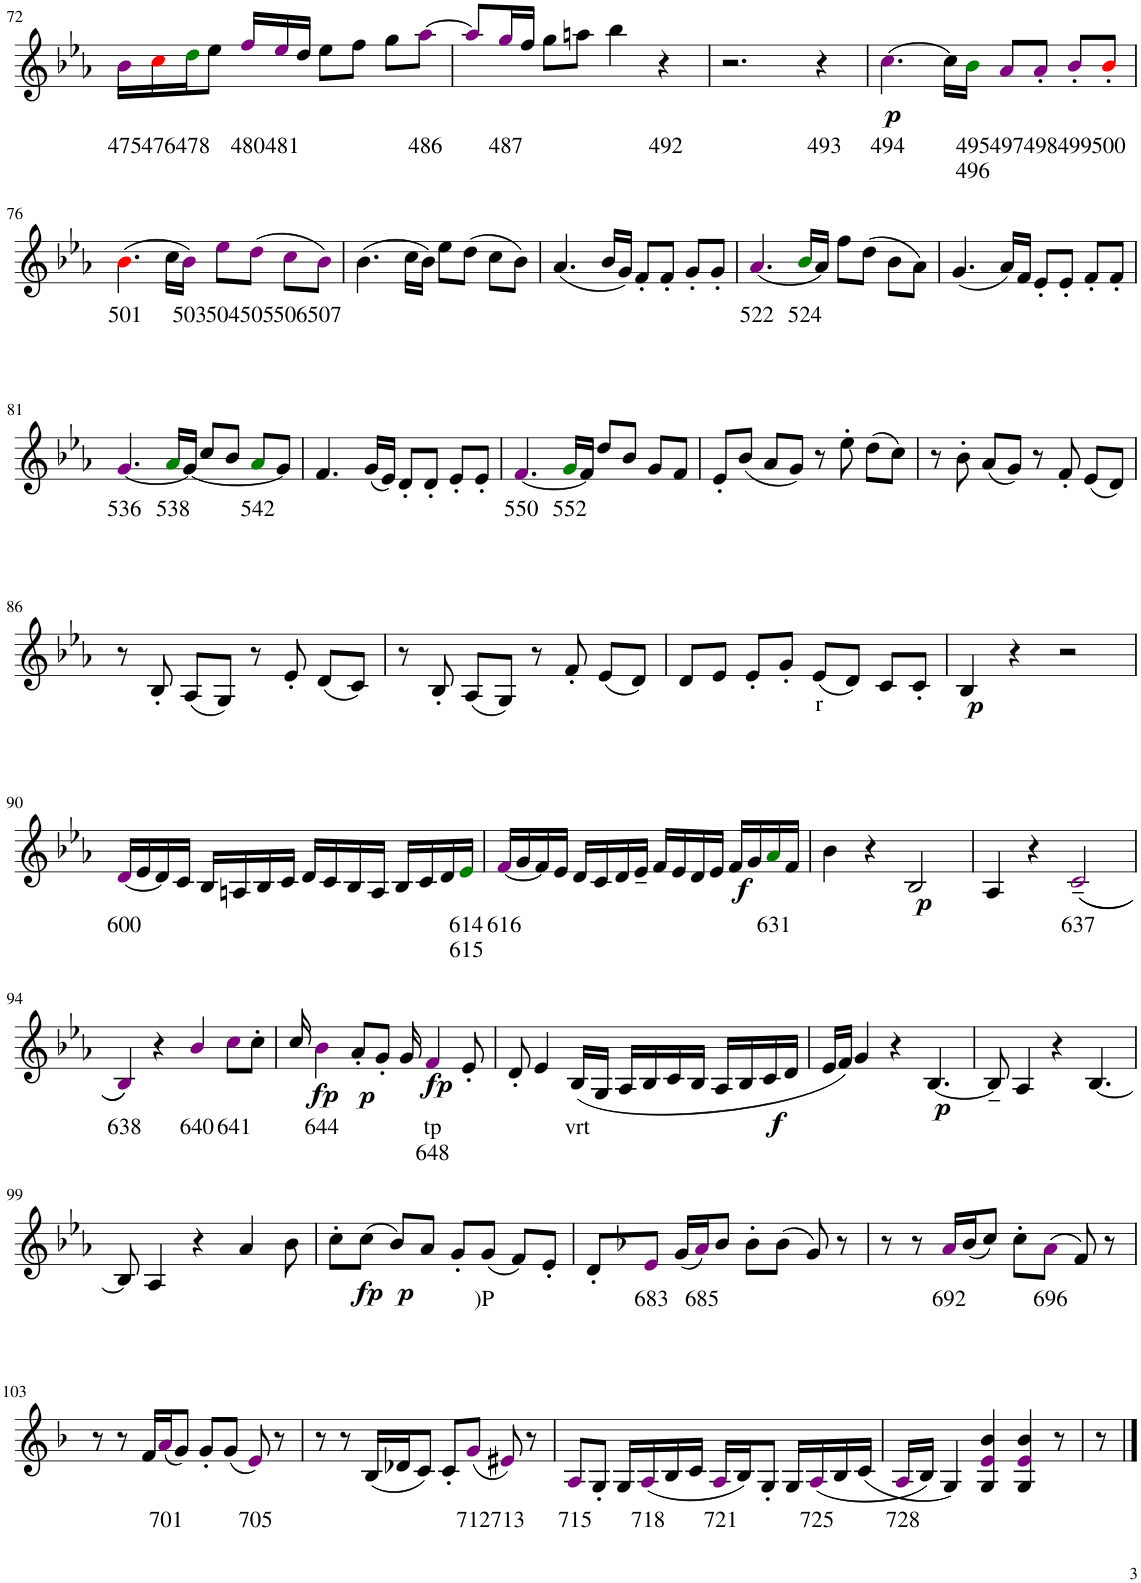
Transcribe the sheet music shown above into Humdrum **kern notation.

**kern	**text	**text	**dynam
*part1	*part1	*part1	*part1
*staff1	*staff1	*staff1	*staff1
*I"Mens Voices	*	*	*
*I'Men	*	*	*
!!LO:PB:g=z
*clefG2	*	*	*
*k[b-]	*	*	*
*M4/4	*	*	*
*met(c)	*	*	*
=72	=72	=72	=72
!	!LO:LY:b	!	!
16b-i\LL	475	.	.
!	!LO:LY:b	!	!
16ccj\	476	.	.
!	!LO:LY:b	!	!
16ddZ\J	478	.	.
8ee-\J	.	.	.
!	!LO:LY:b	!	!
16ffi/LL	480	.	.
!	!LO:LY:b	!	!
16ee-i/	481	.	.
16dd/JJ	.	.	.
8ee-\L	.	.	.
8ff\J	.	.	.
8gg\L	.	.	.
!	!LO:LY:b	!	!
[8aa-i\J	486	.	.
=73	=73	=73	=73
8aa-i/L]	.	.	.
!	!LO:LY:b	!	!
16ggi/L	487	.	.
16ff/JJ	.	.	.
8gg\L	.	.	.
8aan\J	.	.	.
4bb-\	.	.	.
!	!LO:LY:b	!	!
4r	492	.	.
=74	=74	=74	=74
2.r	.	.	.
!	!LO:LY:b	!	!
4r	493	.	.
=75	=75	=75	=75
!	!LO:LY:b	!	!LO:DY:b
[4.cci\	494	.	p
16cc\LL]	.	.	.
!	!LO:LY:b	!LO:LY:b	!
16b-Z\JJ	495	496	.
!	!LO:LY:b	!	!
8a-i/L	497	.	.
!	!LO:LY:b	!	!
8a-'i/J	498	.	.
!	!LO:LY:b	!	!
8b-'i/L	499	.	.
!	!LO:LY:b	!	!
8b-'j/J	500	.	.
!!LO:LB:g=z
=76	=76	=76	=76
!	!LO:LY:b	!	!
(4.b-j\	501	.	.
16cc\LL	.	.	.
!	!LO:LY:b	!	!
16b-i\JJ)	503	.	.
!	!LO:LY:b	!	!
8ee-i\L	504	.	.
!	!LO:LY:b	!	!
(8ddi\J	505	.	.
!	!LO:LY:b	!	!
8cci\L	506	.	.
!	!LO:LY:b	!	!
8b-i\J)	507	.	.
=77	=77	=77	=77
(4.b-\	.	.	.
16cc\LL	.	.	.
16b-\JJ)	.	.	.
8ee-\L	.	.	.
(8dd\J	.	.	.
8cc\L	.	.	.
8b-\J)	.	.	.
=78	=78	=78	=78
(4.a-/	.	.	.
16b-/LL	.	.	.
16g/JJ)	.	.	.
8f'/L	.	.	.
8f'/J	.	.	.
8g'/L	.	.	.
8g'/J	.	.	.
=79	=79	=79	=79
!	!LO:LY:b	!	!
[4.a-i/	522	.	.
!	!LO:LY:b	!	!
16b-Z/LL	524	.	.
16a-/JJ]	.	.	.
8ff\L	.	.	.
(8dd\J	.	.	.
8b-\L	.	.	.
8a-\J)	.	.	.
=80	=80	=80	=80
(4.g/	.	.	.
16a-/LL)	.	.	.
16f/JJ	.	.	.
8e-'/L	.	.	.
8e-'/J	.	.	.
8f'/L	.	.	.
8f'/J	.	.	.
!!LO:LB:g=z
=81	=81	=81	=81
!	!LO:LY:b	!	!
[4.gi/	536	.	.
!	!LO:LY:b	!	!
16a-Z/LL	538	.	.
16g/JJ_	.	.	.
8cc/L	.	.	.
8b-/J	.	.	.
!	!LO:LY:b	!	!
8a-Z/L	542	.	.
8g/J]	.	.	.
=82	=82	=82	=82
4.f/	.	.	.
(16g/LL	.	.	.
16e-/JJ)	.	.	.
8d'/L	.	.	.
8d'/J	.	.	.
8e-'/L	.	.	.
8e-'/J	.	.	.
=83	=83	=83	=83
!	!LO:LY:b	!	!
[4.fi/	550	.	.
!	!LO:LY:b	!	!
16gZ/LL	552	.	.
16f/JJ]	.	.	.
8dd/L	.	.	.
8b-/J	.	.	.
8g/L	.	.	.
8f/J	.	.	.
=84	=84	=84	=84
8e-'/L	.	.	.
(8b-/J	.	.	.
8a-/L	.	.	.
8g/J)	.	.	.
8r	.	.	.
8ee-'\	.	.	.
(8dd\L	.	.	.
8cc\J)	.	.	.
=85	=85	=85	=85
8r	.	.	.
8b-'\	.	.	.
(8a-/L	.	.	.
8g/J)	.	.	.
8r	.	.	.
8f'/	.	.	.
(8e-/L	.	.	.
8d/J)	.	.	.
!!LO:LB:g=z
=86	=86	=86	=86
8r	.	.	.
8B-'/	.	.	.
(8A-/L	.	.	.
8G/J)	.	.	.
8r	.	.	.
8e-'/	.	.	.
(8d/L	.	.	.
8c/J)	.	.	.
=87	=87	=87	=87
8r	.	.	.
8B-'/	.	.	.
(8A-/L	.	.	.
8G/J)	.	.	.
8r	.	.	.
8f'/	.	.	.
(8e-/L	.	.	.
8d/J)	.	.	.
=88	=88	=88	=88
8d/L	.	.	.
8e-/J	.	.	.
8e-'/L	.	.	.
8g'/J	.	.	.
!	!LO:LY:b	!	!
(8e-/L	-r	.	.
8d/J)	.	.	.
8c/L	.	.	.
8c'/J	.	.	.
=89	=89	=89	=89
!	!	!	!LO:DY:b
4B-/	.	.	p
4r	.	.	.
2r	.	.	.
!!LO:LB:g=z
=90	=90	=90	=90
!	!LO:LY:b	!	!
[16di/LL	600	.	.
16e-/	.	.	.
16d/]	.	.	.
16c/JJ	.	.	.
16B-/LL	.	.	.
16An/	.	.	.
16B-/	.	.	.
16c/JJ	.	.	.
16d/LL	.	.	.
16c/	.	.	.
16B-/	.	.	.
16A/JJ	.	.	.
16B-/LL	.	.	.
16c/	.	.	.
16d/	.	.	.
!	!LO:LY:b	!LO:LY:b	!
16e-Z/JJ	614	615	.
=91	=91	=91	=91
!	!LO:LY:b	!	!
[16fi/LL	616	.	.
16g/	.	.	.
16f/]	.	.	.
16e-/JJ	.	.	.
16d/LL	.	.	.
16c/	.	.	.
16d/	.	.	.
16e-~/JJ	.	.	.
16f/LL	.	.	.
16e-/	.	.	.
16d/	.	.	.
16e-/JJ	.	.	.
!	!	!	!LO:DY:b
16f/LL	.	.	f
16g/	.	.	.
!	!LO:LY:b	!	!
16a-Z/	631	.	.
16f/JJ	.	.	.
=92	=92	=92	=92
4b-\	.	.	.
4r	.	.	.
!	!	!	!LO:DY:b
2B-/	.	.	p
=93	=93	=93	=93
4A-/	.	.	.
4r	.	.	.
!	!LO:LY:b	!	!
((2c~i/	637	.	.
!!LO:LB:g=z
=94	=94	=94	=94
!	!LO:LY:b	!	!
4B-i/))	638	.	.
4r	.	.	.
!	!LO:LY:b	!	!
4b-i/	640	.	.
!	!LO:LY:b	!	!
8cci\L	641	.	.
8cc'\J	.	.	.
=95	=95	=95	=95
16cc/	.	.	.
!	!LO:LY:b	!	!LO:DY:b
4b-i\	644	.	fp
!	!	!	!LO:DY:b
8a-'/L	.	.	p
8g'/J	.	.	.
16g/	.	.	.
!	!LO:LY:b	!LO:LY:b	!LO:DY:b
4fi/	tp	648	fp
8e-'/	.	.	.
=96	=96	=96	=96
8d'/	.	.	.
4e-/	.	.	.
!	!LO:LY:b	!	!
(16B-/LL	vrt	.	.
16G/JJ	.	.	.
16A-/LL	.	.	.
16B-/	.	.	.
16c/	.	.	.
16B-/JJ	.	.	.
16A-/LL	.	.	.
16B-/	.	.	.
!	!	!	!LO:DY:b
16c/	.	.	f
16d/JJ	.	.	.
=97	=97	=97	=97
16e-/LL	.	.	.
16f/JJ)	.	.	.
4g/	.	.	.
4r	.	.	.
!	!	!	!LO:DY:b
[4.B-/	.	.	p
=98	=98	=98	=98
8B-~/]	.	.	.
4A-/	.	.	.
4r	.	.	.
[4.B-/	.	.	.
!!LO:LB:g=z
=99	=99	=99	=99
8B-/]	.	.	.
4A-/	.	.	.
4r	.	.	.
4a-/	.	.	.
8b-\	.	.	.
=100	=100	=100	=100
8cc'\L	.	.	.
!	!	!	!LO:DY:b
(8cc\J	.	.	fp
!	!	!	!LO:DY:b
8b-/L)	.	.	p
8a-/J	.	.	.
8g'/L	.	.	.
!	!LO:LY:b	!	!
(8g/J	)P	.	.
8f/L)	.	.	.
8e-'/J	.	.	.
=101	=101	=101	=101
8d'/L	.	.	.
!	!LO:LY:b	!	!
8ei/J	683	.	.
(16g/LL	.	.	.
!	!LO:LY:b	!	!
16ai/J)	685	.	.
8b-/J	.	.	.
8b-'\L	.	.	.
(8b-\J	.	.	.
8g/)	.	.	.
8r	.	.	.
=102	=102	=102	=102
8r	.	.	.
8r	.	.	.
!	!LO:LY:b	!	!
16ai/LL	692	.	.
(16b-/J	.	.	.
8cc/J)	.	.	.
8cc'\L	.	.	.
!	!LO:LY:b	!	!
(8ai\J	696	.	.
8f/)	.	.	.
8r	.	.	.
!!LO:LB:g=z
=103	=103	=103	=103
8r	.	.	.
8r	.	.	.
16f/LL	.	.	.
!	!LO:LY:b	!	!
(16ai/J	701	.	.
8g/J)	.	.	.
8g'/L	.	.	.
(8g/J	.	.	.
!	!LO:LY:b	!	!
8ei/)	705	.	.
8r	.	.	.
=104	=104	=104	=104
8r	.	.	.
8r	.	.	.
(16B-/LL	.	.	.
16d-X/J	.	.	.
8c/J)	.	.	.
8c'/L	.	.	.
!	!LO:LY:b	!	!
(8gi/J	712	.	.
!	!LO:LY:b	!	!
8e#Xi/)	713	.	.
8r	.	.	.
=105	=105	=105	=105
!	!LO:LY:b	!	!
8Ai/L	715	.	.
8G'/J	.	.	.
16G/LL	.	.	.
!	!LO:LY:b	!	!
(16Ai/	718	.	.
16B-/	.	.	.
16c/JJ	.	.	.
!	!LO:LY:b	!	!
16Ai/LL	721	.	.
16B-/J)	.	.	.
8G'/J	.	.	.
16G/LL	.	.	.
!	!LO:LY:b	!	!
(16Ai/	725	.	.
16B-/	.	.	.
(16c/JJ	.	.	.
=106	=106	=106	=106
!	!LO:LY:b	!	!
16Ai/LL	728	.	.
16B-/JJ)	.	.	.
4G/)	.	.	.
4G/ 4ei/ 4b-/	.	.	.
4G/ 4ei/ 4b-/	.	.	.
8r	.	.	.
=107	=107	=107	=107
8r	.	.	.
==	==	==	==
*-	*-	*-	*-
